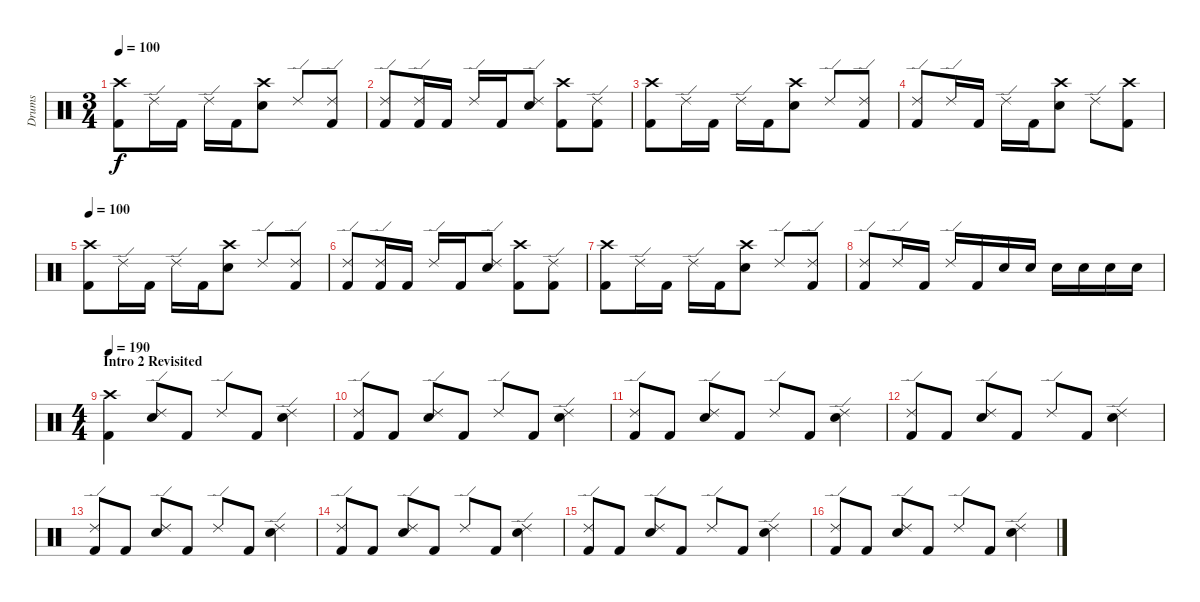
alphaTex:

\track ("Drums" "Drums") {instrument percussion}
\staff {score}
\articulation defaults
\ts (3 4)
\tempo 100
\clef neutral
\ks c
("Crash high (hit)" "Kick (hit) 2").8{dy f} "Ride (edge) 2".16 "Kick (hit) 2".16 "Ride (edge) 2".16 "Kick (hit) 2".16 ("Crash high (hit)" "Snare (hit) 2").8 "Ride (edge) 2".8 ("Ride (edge) 2" "Kick (hit) 2").8 |
("Ride (edge) 2" "Kick (hit) 2").8 ("Ride (edge) 2" "Kick (hit) 2").16 "Kick (hit) 2".16 "Ride (edge) 2".16 "Kick (hit) 2".16 ("Ride (edge) 2" "Snare (hit) 2").8 ("Crash high (hit)" "Kick (hit) 2").8 ("Ride (edge) 2" "Kick (hit) 2").8 |
("Crash high (hit)" "Kick (hit) 2").8 "Ride (edge) 2".16 "Kick (hit) 2".16 "Ride (edge) 2".16 "Kick (hit) 2".16 ("Crash high (hit)" "Snare (hit) 2").8 "Ride (edge) 2".8 ("Ride (edge) 2" "Kick (hit) 2").8 |
("Ride (edge) 2" "Kick (hit) 2").8 "Ride (edge) 2".16 "Kick (hit) 2".16 "Ride (edge) 2".16 "Kick (hit) 2".16 ("Crash high (hit)" "Snare (hit) 2").8 "Ride (edge) 2".8 ("Crash high (hit)" "Kick (hit) 2").8 |
\tempo 100
("Crash high (hit)" "Kick (hit) 2").8 "Ride (edge) 2".16 "Kick (hit) 2".16 "Ride (edge) 2".16 "Kick (hit) 2".16 ("Crash high (hit)" "Snare (hit) 2").8 "Ride (edge) 2".8 ("Ride (edge) 2" "Kick (hit) 2").8 |
("Ride (edge) 2" "Kick (hit) 2").8 ("Ride (edge) 2" "Kick (hit) 2").16 "Kick (hit) 2".16 "Ride (edge) 2".16 "Kick (hit) 2".16 ("Ride (edge) 2" "Snare (hit) 2").8 ("Crash high (hit)" "Kick (hit) 2").8 ("Ride (edge) 2" "Kick (hit) 2").8 |
("Crash high (hit)" "Kick (hit) 2").8 "Ride (edge) 2".16 "Kick (hit) 2".16 "Ride (edge) 2".16 "Kick (hit) 2".16 ("Crash high (hit)" "Snare (hit) 2").8 "Ride (edge) 2".8 ("Ride (edge) 2" "Kick (hit) 2").8 |
("Ride (edge) 2" "Kick (hit) 2").8 "Ride (edge) 2".16 "Kick (hit) 2".16 "Ride (edge) 2".16 "Kick (hit) 2".16 "Snare (hit) 2".16 "Snare (hit) 2".16 "Snare (hit) 2".16 "Snare (hit) 2".16 "Snare (hit) 2".16 "Snare (hit) 2".16 |
\ts (4 4)
\section ("" "Intro 2 Revisited")
\tempo 190
("Crash high (hit)" "Kick (hit) 2").4 ("Ride (edge) 2" "Snare (hit) 2").8 "Kick (hit) 2".8 "Ride (edge) 2".8 "Kick (hit) 2".8 ("Ride (edge) 2" "Snare (hit) 2").4 |
("Ride (edge) 2" "Kick (hit) 2").8 "Kick (hit) 2".8 ("Ride (edge) 2" "Snare (hit) 2").8 "Kick (hit) 2".8 "Ride (edge) 2".8 "Kick (hit) 2".8 ("Ride (edge) 2" "Snare (hit) 2").4 |
("Ride (edge) 2" "Kick (hit) 2").8 "Kick (hit) 2".8 ("Ride (edge) 2" "Snare (hit) 2").8 "Kick (hit) 2".8 "Ride (edge) 2".8 "Kick (hit) 2".8 ("Ride (edge) 2" "Snare (hit) 2").4 |
("Ride (edge) 2" "Kick (hit) 2").8 "Kick (hit) 2".8 ("Ride (edge) 2" "Snare (hit) 2").8 "Kick (hit) 2".8 "Ride (edge) 2".8 "Kick (hit) 2".8 ("Ride (edge) 2" "Snare (hit) 2").4 |
("Ride (edge) 2" "Kick (hit) 2").8 "Kick (hit) 2".8 ("Ride (edge) 2" "Snare (hit) 2").8 "Kick (hit) 2".8 "Ride (edge) 2".8 "Kick (hit) 2".8 ("Ride (edge) 2" "Snare (hit) 2").4 |
("Ride (edge) 2" "Kick (hit) 2").8 "Kick (hit) 2".8 ("Ride (edge) 2" "Snare (hit) 2").8 "Kick (hit) 2".8 "Ride (edge) 2".8 "Kick (hit) 2".8 ("Ride (edge) 2" "Snare (hit) 2").4 |
("Ride (edge) 2" "Kick (hit) 2").8 "Kick (hit) 2".8 ("Ride (edge) 2" "Snare (hit) 2").8 "Kick (hit) 2".8 "Ride (edge) 2".8 "Kick (hit) 2".8 ("Ride (edge) 2" "Snare (hit) 2").4 |
("Ride (edge) 2" "Kick (hit) 2").8 "Kick (hit) 2".8 ("Ride (edge) 2" "Snare (hit) 2").8 "Kick (hit) 2".8 "Ride (edge) 2".8 "Kick (hit) 2".8 ("Ride (edge) 2" "Snare (hit) 2").4
